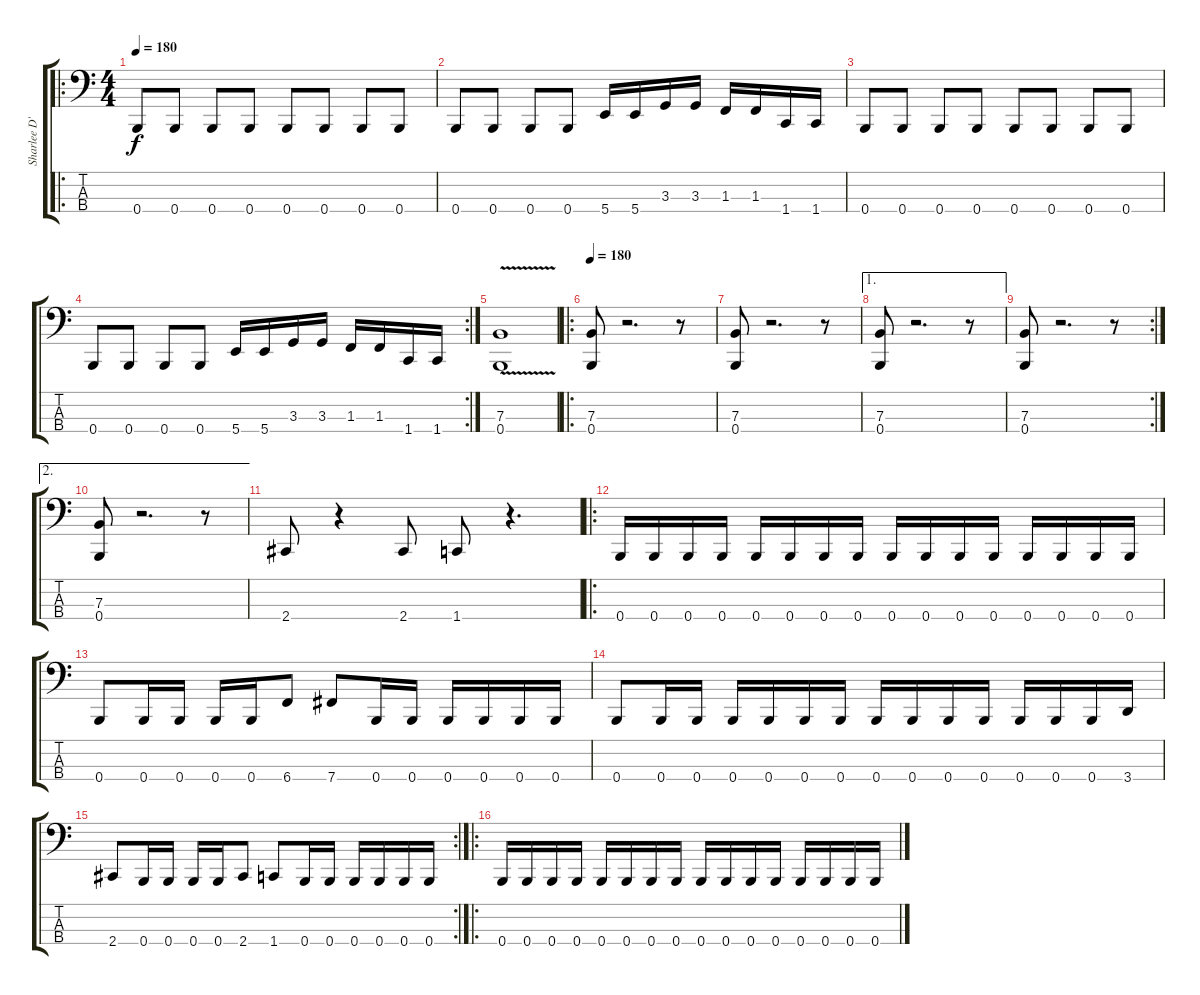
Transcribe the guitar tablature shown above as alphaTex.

\track ("Sharlee D'Angelo" "Sharlee D'") {instrument electricbasspick}
\staff {score tabs}
\tuning (D2 A1 E1 B0) {hide}
\ro
\ts (4 4)
\tempo 180
\tempo 105
\tempo 180
\clef f4
\ks c
0.4.8{dy f instrument electricbasspick} 0.4.8 0.4.8 0.4.8 0.4.8 0.4.8 0.4.8 0.4.8 |
0.4.8 0.4.8 0.4.8 0.4.8 5.4.16 5.4.16 3.3.16 3.3.16 1.3.16 1.3.16 1.4.16 1.4.16 |
0.4.8 0.4.8 0.4.8 0.4.8 0.4.8 0.4.8 0.4.8 0.4.8 |
\rc 2
0.4.8 0.4.8 0.4.8 0.4.8 5.4.16 5.4.16 3.3.16 3.3.16 1.3.16 1.3.16 1.4.16 1.4.16 |
(7.3{v} 0.4{v}).1 |
\ro
\tempo 180
(7.3 0.4).8 r.2{d} r.8 |
(7.3 0.4).8 r.2{d} r.8 |
\ae 1
(7.3 0.4).8 r.2{d} r.8 |
\rc 2
(7.3 0.4).8 r.2{d} r.8 |
\ae 2
(7.3 0.4).8 r.2{d} r.8 |
2.4.8 r.4 2.4.8 1.4.8 r.4{d} |
\ro
0.4.16 0.4.16 0.4.16 0.4.16 0.4.16 0.4.16 0.4.16 0.4.16 0.4.16 0.4.16 0.4.16 0.4.16 0.4.16 0.4.16 0.4.16 0.4.16 |
0.4.8 0.4.16 0.4.16 0.4.16 0.4.16 6.4.8 7.4.8 0.4.16 0.4.16 0.4.16 0.4.16 0.4.16 0.4.16 |
0.4.8 0.4.16 0.4.16 0.4.16 0.4.16 0.4.16 0.4.16 0.4.16 0.4.16 0.4.16 0.4.16 0.4.16 0.4.16 0.4.16 3.4.16 |
\rc 2
2.4.8 0.4.16 0.4.16 0.4.16 0.4.16 2.4.8 1.4.8 0.4.16 0.4.16 0.4.16 0.4.16 0.4.16 0.4.16 |
\ro
0.4.16 0.4.16 0.4.16 0.4.16 0.4.16 0.4.16 0.4.16 0.4.16 0.4.16 0.4.16 0.4.16 0.4.16 0.4.16 0.4.16 0.4.16 0.4.16
